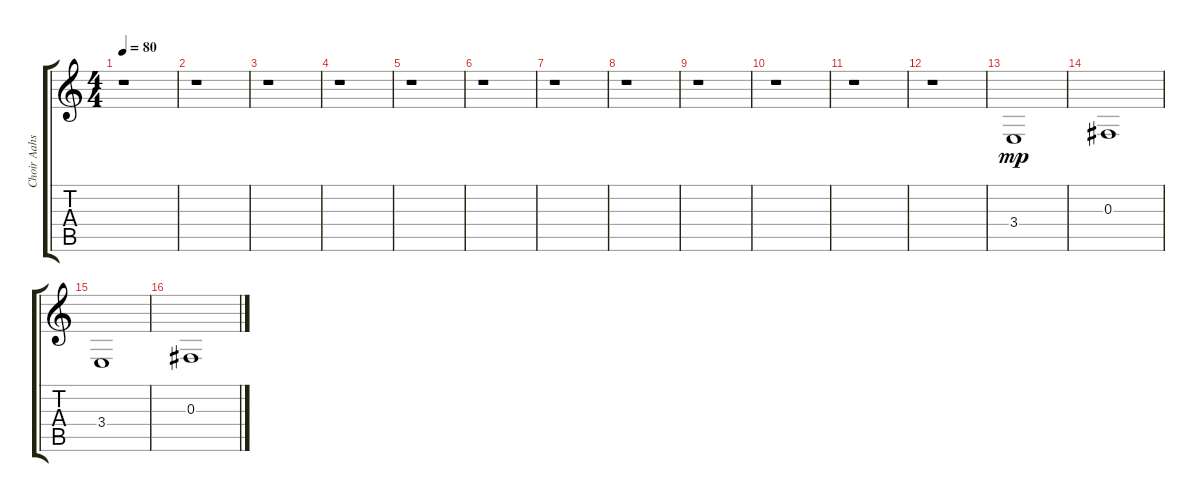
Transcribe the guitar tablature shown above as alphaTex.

\track ("Choir Aahs& Rain" "Choir Aahs") {instrument choiraahs}
\staff {score tabs}
\tuning (Eb4 Bb3 Gb3 Db3 Ab2 Eb2) {hide}
\ts (4 4)
\tempo 80
\clef g2
\ks c
r.1{dy mp} |
r.1 |
r.1 |
r.1 |
r.1 |
r.1 |
r.1 |
r.1 |
r.1 |
r.1 |
r.1 |
r.1 |
3.4.1 |
0.3.1 |
3.4.1 |
0.3.1
